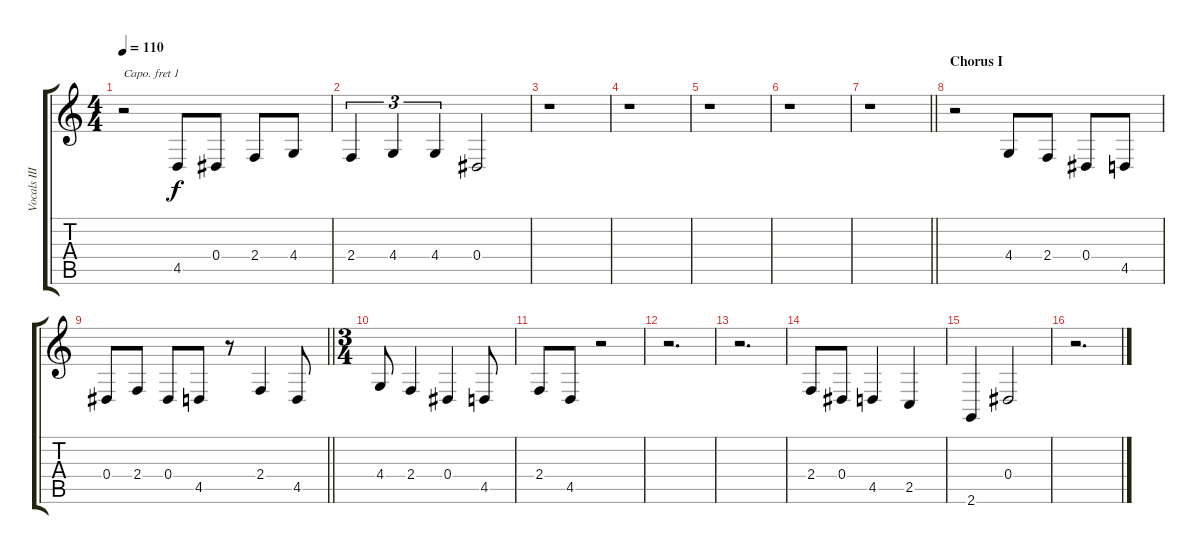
\track ("Vocals III" "Vocals III") {instrument tenorsax}
\staff {score tabs}
\capo 1
\tuning (E4 B3 G3 D3 A2 E2) {hide}
\ts (4 4)
\tempo 110
\clef g2
\ks c
r.2{dy f} 4.5.8 0.4.8 2.4.8 4.4.8 |
2.4.4{tu (3 2)} 4.4.4{tu (3 2)} 4.4.4{tu (3 2)} 0.4.2 |
r.1 |
r.1 |
r.1 |
r.1 |
\barLineRight lightlight
r.1 |
\section ("" "Chorus I")
r.2 4.4.8 2.4.8 0.4.8 4.5.8 |
\barLineRight lightlight
0.4.8 2.4.8 0.4.8 4.5.8 r.8 2.4.4 4.5.8 |
\ts (3 4)
4.4.8 2.4.4 0.4.4 4.5.8 |
2.4.8 4.5.8 r.2 |
r.2{d} |
r.2{d} |
2.4.8 0.4.8 4.5.4 2.5.4 |
2.6.4 0.4.2 |
r.2{d}
